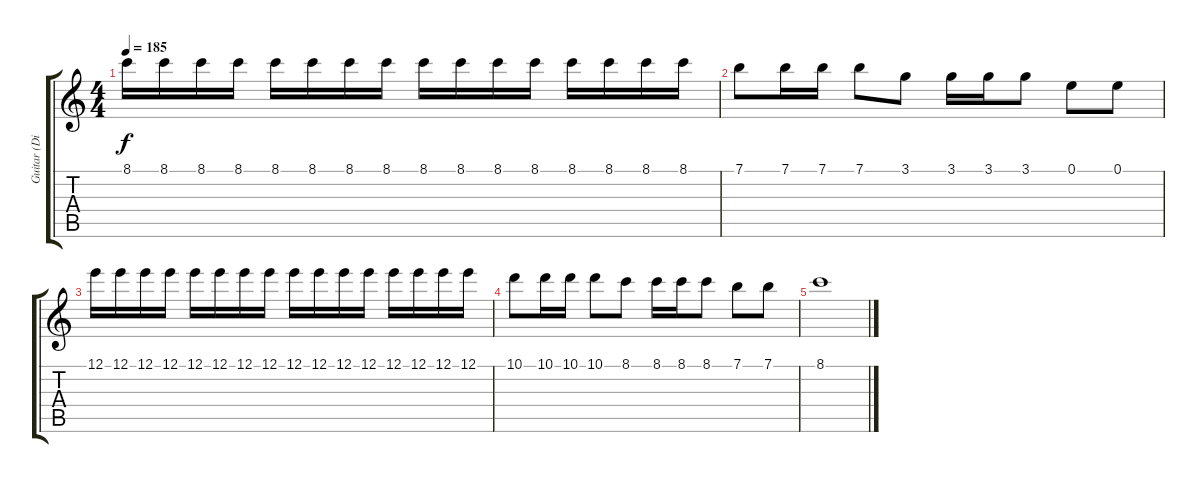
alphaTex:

\track ("Guitar (Diagenz)" "Guitar (Di") {instrument distortionguitar}
\staff {score tabs}
\tuning (E4 B3 G3 D3 A2 E2) {hide}
\ts (4 4)
\tempo 185
\clef g2
\ks c
8.1.16{dy f} 8.1.16 8.1.16 8.1.16 8.1.16 8.1.16 8.1.16 8.1.16 8.1.16 8.1.16 8.1.16 8.1.16 8.1.16 8.1.16 8.1.16 8.1.16 |
7.1.8 7.1.16 7.1.16 7.1.8 3.1.8 3.1.16 3.1.16 3.1.8 0.1.8 0.1.8 |
12.1.16 12.1.16 12.1.16 12.1.16 12.1.16 12.1.16 12.1.16 12.1.16 12.1.16 12.1.16 12.1.16 12.1.16 12.1.16 12.1.16 12.1.16 12.1.16 |
10.1.8 10.1.16 10.1.16 10.1.8 8.1.8 8.1.16 8.1.16 8.1.8 7.1.8 7.1.8 |
8.1.1
